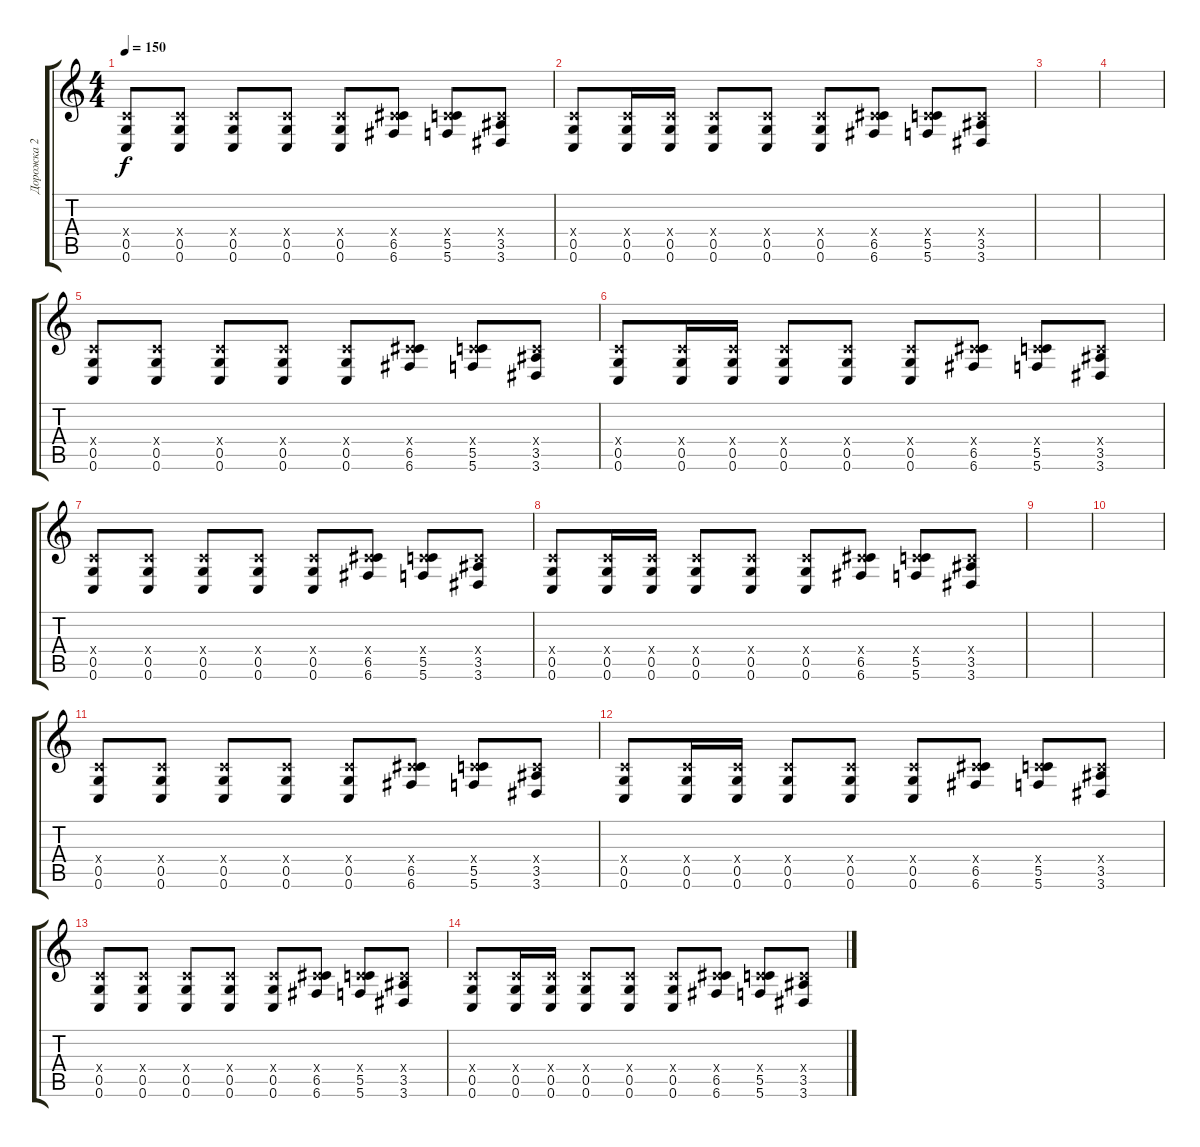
\track ("Дорожка 2" "Дорожка 2") {instrument distortionguitar}
\staff {score tabs}
\tuning (D4 A3 F3 C3 G2 C2) {hide}
\ts (4 4)
\tempo 150
\clef g2
\ks c
(0.4{x} 0.5 0.6).8{dy f} (0.4{x} 0.5 0.6).8 (0.4{x} 0.5 0.6).8 (0.4{x} 0.5 0.6).8 (0.4{x} 0.5 0.6).8 (0.4{x} 6.5 6.6).8 (0.4{x} 5.5 5.6).8 (0.4{x} 3.5 3.6).8 |
(0.4{x} 0.5 0.6).8 (0.4{x} 0.5 0.6).16 (0.4{x} 0.5 0.6).16 (0.4{x} 0.5 0.6).8 (0.4{x} 0.5 0.6).8 (0.4{x} 0.5 0.6).8 (0.4{x} 6.5 6.6).8 (0.4{x} 5.5 5.6).8 (0.4{x} 3.5 3.6).8 |
|
|
(0.4{x} 0.5 0.6).8 (0.4{x} 0.5 0.6).8 (0.4{x} 0.5 0.6).8 (0.4{x} 0.5 0.6).8 (0.4{x} 0.5 0.6).8 (0.4{x} 6.5 6.6).8 (0.4{x} 5.5 5.6).8 (0.4{x} 3.5 3.6).8 |
(0.4{x} 0.5 0.6).8 (0.4{x} 0.5 0.6).16 (0.4{x} 0.5 0.6).16 (0.4{x} 0.5 0.6).8 (0.4{x} 0.5 0.6).8 (0.4{x} 0.5 0.6).8 (0.4{x} 6.5 6.6).8 (0.4{x} 5.5 5.6).8 (0.4{x} 3.5 3.6).8 |
(0.4{x} 0.5 0.6).8 (0.4{x} 0.5 0.6).8 (0.4{x} 0.5 0.6).8 (0.4{x} 0.5 0.6).8 (0.4{x} 0.5 0.6).8 (0.4{x} 6.5 6.6).8 (0.4{x} 5.5 5.6).8 (0.4{x} 3.5 3.6).8 |
(0.4{x} 0.5 0.6).8 (0.4{x} 0.5 0.6).16 (0.4{x} 0.5 0.6).16 (0.4{x} 0.5 0.6).8 (0.4{x} 0.5 0.6).8 (0.4{x} 0.5 0.6).8 (0.4{x} 6.5 6.6).8 (0.4{x} 5.5 5.6).8 (0.4{x} 3.5 3.6).8 |
|
|
(0.4{x} 0.5 0.6).8 (0.4{x} 0.5 0.6).8 (0.4{x} 0.5 0.6).8 (0.4{x} 0.5 0.6).8 (0.4{x} 0.5 0.6).8 (0.4{x} 6.5 6.6).8 (0.4{x} 5.5 5.6).8 (0.4{x} 3.5 3.6).8 |
(0.4{x} 0.5 0.6).8 (0.4{x} 0.5 0.6).16 (0.4{x} 0.5 0.6).16 (0.4{x} 0.5 0.6).8 (0.4{x} 0.5 0.6).8 (0.4{x} 0.5 0.6).8 (0.4{x} 6.5 6.6).8 (0.4{x} 5.5 5.6).8 (0.4{x} 3.5 3.6).8 |
(0.4{x} 0.5 0.6).8 (0.4{x} 0.5 0.6).8 (0.4{x} 0.5 0.6).8 (0.4{x} 0.5 0.6).8 (0.4{x} 0.5 0.6).8 (0.4{x} 6.5 6.6).8 (0.4{x} 5.5 5.6).8 (0.4{x} 3.5 3.6).8 |
(0.4{x} 0.5 0.6).8 (0.4{x} 0.5 0.6).16 (0.4{x} 0.5 0.6).16 (0.4{x} 0.5 0.6).8 (0.4{x} 0.5 0.6).8 (0.4{x} 0.5 0.6).8 (0.4{x} 6.5 6.6).8 (0.4{x} 5.5 5.6).8 (0.4{x} 3.5 3.6).8
